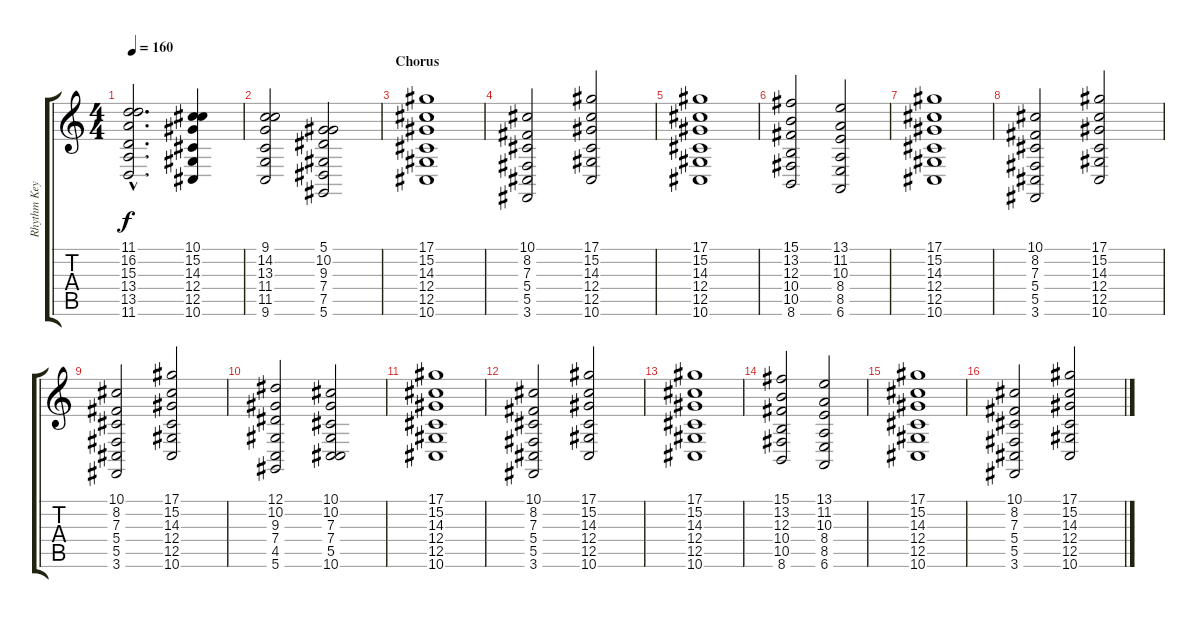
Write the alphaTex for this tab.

\track ("Rhythm Keyboard" "Rhythm Key") {instrument stringensemble1}
\staff {score tabs}
\tuning (Eb4 Bb3 Gb3 Db3 Ab2 Eb2) {hide}
\ts (4 4)
\tempo 160
\clef g2
\ks c
(11.1{hac} 16.2{hac} 15.3{hac} 13.4{hac} 13.5{hac} 11.6{hac}).2{d dy f volume 11 instrument stringensemble1} (10.1 15.2 14.3 12.4 12.5 10.6).4 |
(9.1 14.2 13.3 11.4 11.5 9.6).2 (5.1 10.2 9.3 7.4 7.5 5.6).2 |
\section ("" "Chorus")
(17.1 15.2 14.3 12.4 12.5 10.6).1 |
(10.1 8.2 7.3 5.4 5.5 3.6).2 (17.1 15.2 14.3 12.4 12.5 10.6).2 |
(17.1 15.2 14.3 12.4 12.5 10.6).1 |
(15.1 13.2 12.3 10.4 10.5 8.6).2 (13.1 11.2 10.3 8.4 8.5 6.6).2 |
(17.1 15.2 14.3 12.4 12.5 10.6).1 |
(10.1 8.2 7.3 5.4 5.5 3.6).2 (17.1 15.2 14.3 12.4 12.5 10.6).2 |
(10.1 8.2 7.3 5.4 5.5 3.6).2 (17.1 15.2 14.3 12.4 12.5 10.6).2 |
(12.1 10.2 9.3 7.4 4.5 5.6).2 (10.1 10.2 7.3 7.4 5.5 10.6).2 |
(17.1 15.2 14.3 12.4 12.5 10.6).1 |
(10.1 8.2 7.3 5.4 5.5 3.6).2 (17.1 15.2 14.3 12.4 12.5 10.6).2 |
(17.1 15.2 14.3 12.4 12.5 10.6).1 |
(15.1 13.2 12.3 10.4 10.5 8.6).2 (13.1 11.2 10.3 8.4 8.5 6.6).2 |
(17.1 15.2 14.3 12.4 12.5 10.6).1 |
(10.1 8.2 7.3 5.4 5.5 3.6).2 (17.1 15.2 14.3 12.4 12.5 10.6).2
